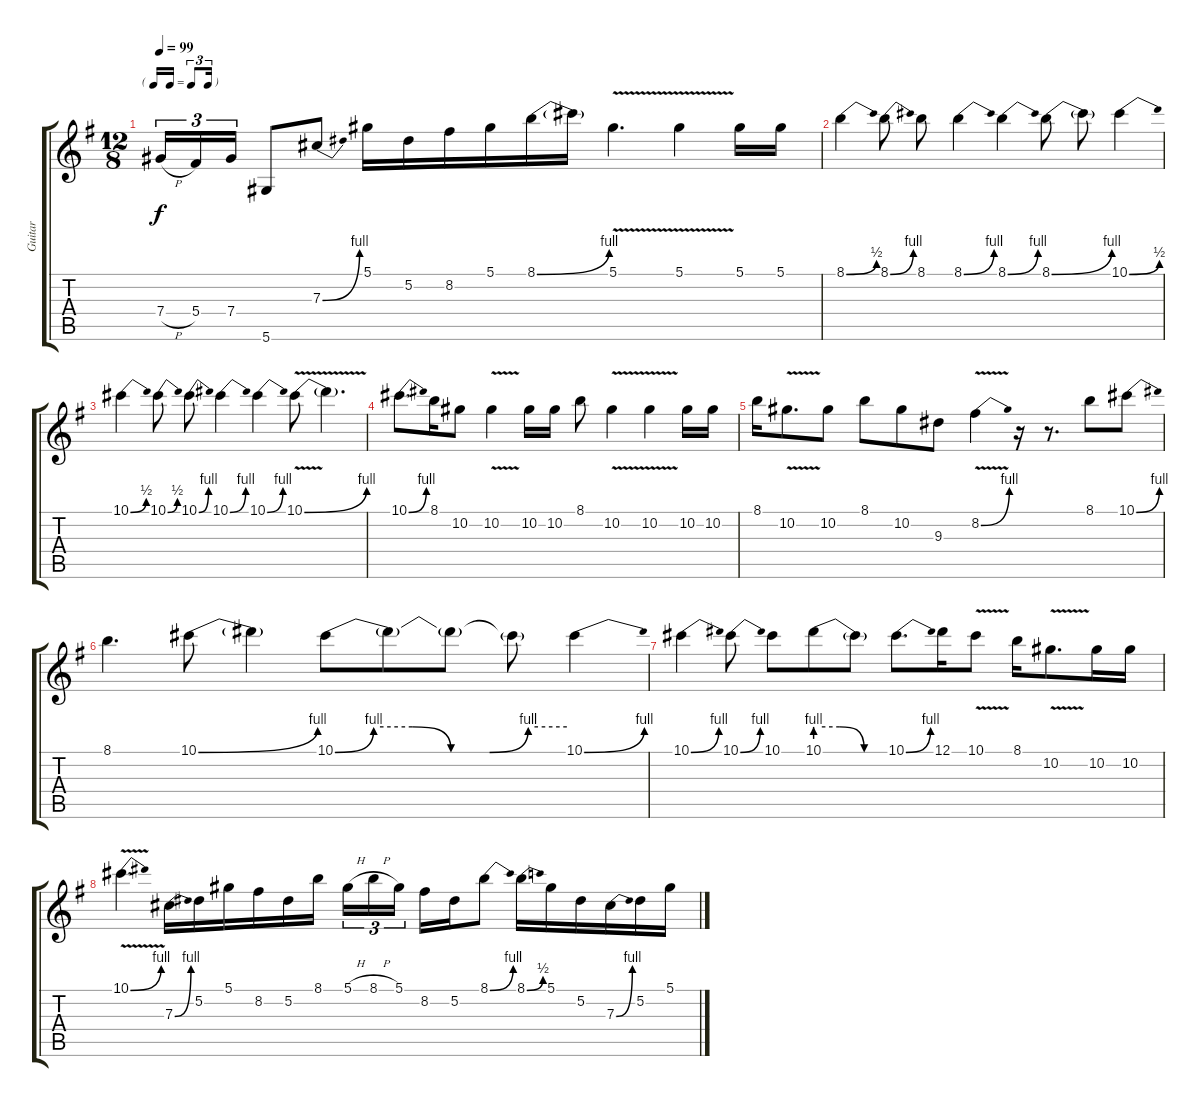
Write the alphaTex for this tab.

\track ("Guitar" "Guitar") {instrument overdrivenguitar}
\staff {score tabs}
\tuning (Eb4 Bb3 Gb3 Db3 Ab2 Eb2) {hide}
\ts (12 8)
\tf triplet16th
\tempo 99
\clef g2
\ks g
7.4{h}.16{tu (3 2) dy f} 5.4.16{tu (3 2)} 7.4.16{tu (3 2)} 5.6.8 7.3{be (bend 0 0 60 4)}.8 5.1.16 5.2.16 8.2.16 5.1.16 8.1{be (bend 0 0 60 4)}.16 8.1{t}.16 5.1{v}.4{d} 5.1{v}.4 5.1.16 5.1.16 |
8.1{be (bend 0 0 60 2)}.4 8.1{be (bend 0 0 60 4)}.8 8.1.8 8.1{be (bend 0 0 60 4)}.4 8.1{be (bend 0 0 60 4)}.4 8.1{be (bend 0 0 60 4)}.8 8.1{t}.8 10.1{be (bend 0 0 60 2)}.4 |
10.1{be (bend 0 0 60 2)}.4 10.1{be (bend 0 0 60 2)}.8 10.1{be (bend 0 0 60 4)}.8 10.1{be (bend 0 0 60 4)}.4 10.1{be (bend 0 0 60 4)}.4 10.1{be (bend 0 0 60 4) v}.8 10.1{t}.4{d} |
10.1{be (bend 0 0 60 4)}.8{d} 8.1.16 10.2.8 10.2{v}.4 10.2.16 10.2.16 8.1.8 10.2{v}.4 10.2{v}.4 10.2.16 10.2.16 |
8.1.16 10.2{v}.8{d} 10.2.8 8.1.8 10.2.8 9.3.8 8.2{be (bend 0 0 60 4) v}.4 r.16 r.8{d} 8.1.8 10.1{be (bend 0 0 60 4)}.8 |
8.1.4{d} 10.1{be (bend 0 0 60 4)}.8 10.1{t}.4 10.1{be (custom 0 0 10 4 20 4 30 0 40 0 50 4 60 4)}.8 10.1{t}.8 10.1{t}.8 10.1{t}.8 10.1{be (bend 0 0 60 4)}.4 |
10.1{be (bend 0 0 60 4)}.4 10.1{be (bend 0 0 60 4)}.8 10.1.8 10.1{be (custom 0 4 20 4 40 0 60 0)}.8 10.1{t}.8 10.1{be (bend 0 0 60 4)}.8{d} 12.1.16 10.1{v}.8 8.1.16 10.2{v}.8{d} 10.2.16 10.2.16 |
10.1{be (bend 0 0 60 4) v}.4{d} 7.3{be (bend 0 0 60 4)}.16 5.2.16 5.1.16 8.2.16 5.2.16 8.1.16 5.1{h}.16{tu (3 2)} 8.1{h}.16{tu (3 2)} 5.1.16{tu (3 2) beam splitsecondary} 8.2.16 5.2.16 8.1{be (bend 0 0 60 4)}.8 8.1{be (bend 0 0 60 2)}.16 5.1.16 5.2.16 7.3{be (bend 0 0 60 4)}.16 5.2.16 5.1.16
